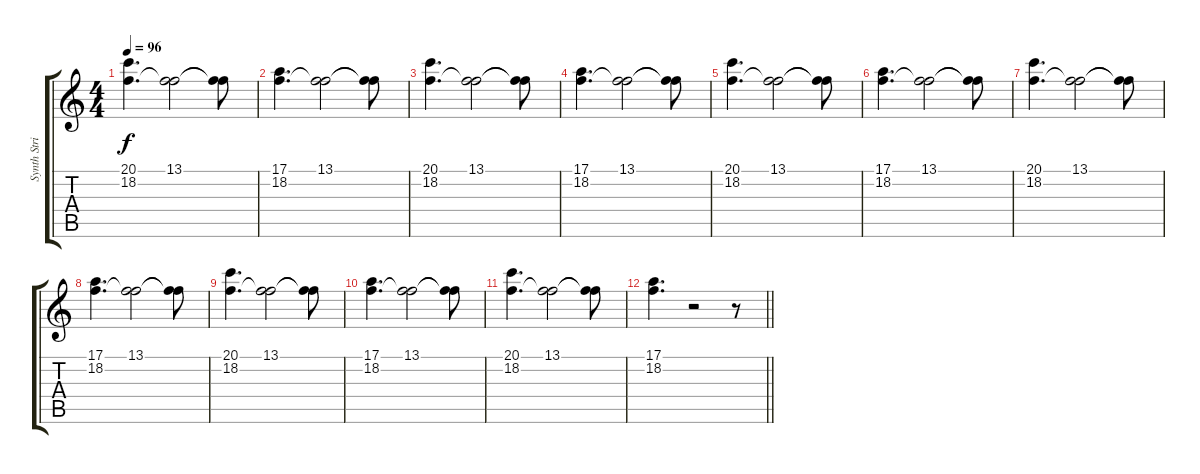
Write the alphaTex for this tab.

\track ("Synth Strings" "Synth Stri") {instrument synthstrings1}
\staff {score tabs}
\tuning (E4 B3 G3 D3 A2 E2) {hide}
\ts (4 4)
\tempo 96
\clef g2
\ks c
(20.1 18.2).4{d dy f} (13.1 18.2{t}).2 (13.1{t} 18.2{t}).8 |
(17.1 18.2).4{d} (13.1 18.2{t}).2 (13.1{t} 18.2{t}).8 |
(20.1 18.2).4{d} (13.1 18.2{t}).2 (13.1{t} 18.2{t}).8 |
(17.1 18.2).4{d} (13.1 18.2{t}).2 (13.1{t} 18.2{t}).8 |
(20.1 18.2).4{d} (13.1 18.2{t}).2 (13.1{t} 18.2{t}).8 |
(17.1 18.2).4{d} (13.1 18.2{t}).2 (13.1{t} 18.2{t}).8 |
(20.1 18.2).4{d} (13.1 18.2{t}).2 (13.1{t} 18.2{t}).8 |
(17.1 18.2).4{d} (13.1 18.2{t}).2 (13.1{t} 18.2{t}).8 |
(20.1 18.2).4{d} (13.1 18.2{t}).2 (13.1{t} 18.2{t}).8 |
(17.1 18.2).4{d} (13.1 18.2{t}).2 (13.1{t} 18.2{t}).8 |
(20.1 18.2).4{d} (13.1 18.2{t}).2 (13.1{t} 18.2{t}).8 |
\barLineRight lightlight
(17.1 18.2).4{d} r.2 r.8
